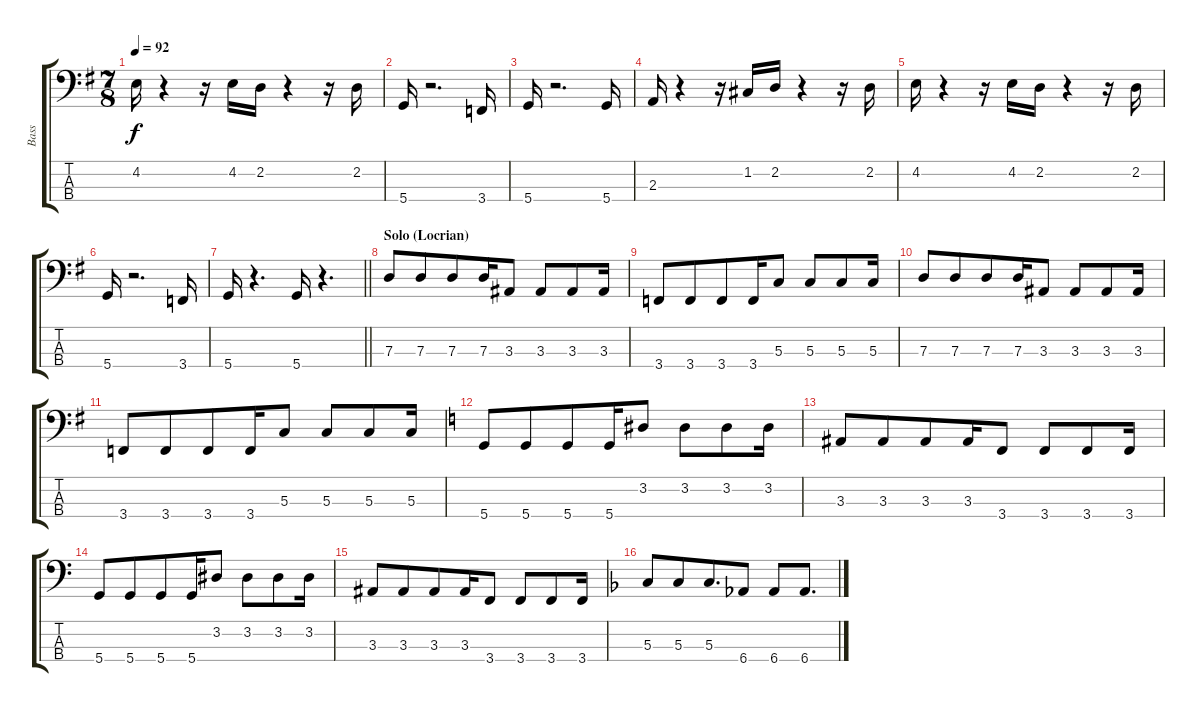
\track ("Bass" "Bass") {instrument electricbassfinger}
\staff {score tabs}
\tuning (F2 C2 G1 D1) {hide}
\ts (7 8)
\tempo 92
\clef f4
\ks eminor
4.2.16{dy f} r.4 r.16 4.2.16 2.2.16 r.4 r.16 2.2.16 |
5.4.16 r.2{d} 3.4.16 |
5.4.16 r.2{d} 5.4.16 |
2.3.16 r.4 r.16 1.2.16 2.2.16 r.4 r.16 2.2.16 |
4.2.16 r.4 r.16 4.2.16 2.2.16 r.4 r.16 2.2.16 |
5.4.16 r.2{d} 3.4.16 |
\barLineRight lightlight
5.4.16 r.4{d} 5.4.16 r.4{d} |
\section ("" "Solo (Locrian)")
7.3.8 7.3.8 7.3.8 7.3.16 3.3.8 3.3.8 3.3.8 3.3.16 |
3.4.8 3.4.8 3.4.8 3.4.16 5.3.8 5.3.8 5.3.8 5.3.16 |
7.3.8 7.3.8 7.3.8 7.3.16 3.3.8 3.3.8 3.3.8 3.3.16 |
3.4.8 3.4.8 3.4.8 3.4.16 5.3.8 5.3.8 5.3.8 5.3.16 |
\ks aminor
5.4.8 5.4.8 5.4.8 5.4.16 3.2.8 3.2.8 3.2.8 3.2.16 |
3.3.8 3.3.8 3.3.8 3.3.16 3.4.8 3.4.8 3.4.8 3.4.16 |
5.4.8 5.4.8 5.4.8 5.4.16 3.2.8 3.2.8 3.2.8 3.2.16 |
3.3.8 3.3.8 3.3.8 3.3.16 3.4.8 3.4.8 3.4.8 3.4.16 |
\ks dminor
5.3.8 5.3.8 5.3.8{d} 6.4.8 6.4.8 6.4.8{d}
